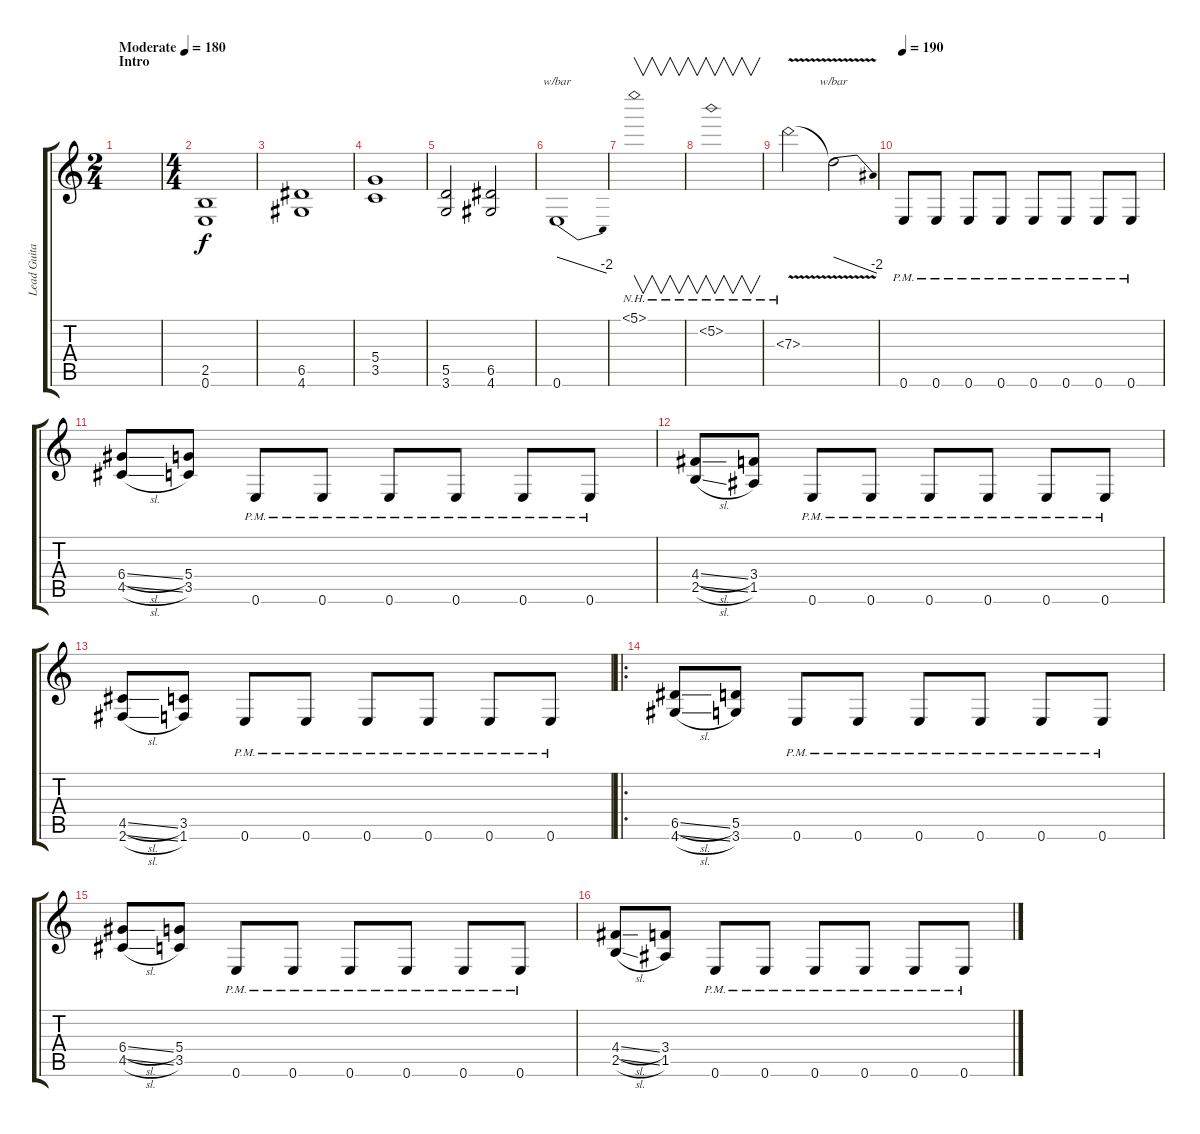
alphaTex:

\track ("Lead Guitar" "Lead Guita") {instrument distortionguitar}
\staff {score tabs}
\tuning (E4 B3 G3 D3 A2 E2) {hide}
\ts (2 4)
\section ("" "Intro")
\tempo (180 "Moderate")
\clef g2
\ks c
|
\ts (4 4)
(2.5 0.6).1 |
(6.5 4.6).1 |
(5.4 3.5).1 |
(5.5 3.6).2 (6.5 4.6).2 |
0.6.1{tbe (dive default 0 0 60 -8)} |
5.1{nh}.1{v} |
5.2{nh}.1{v} |
7.3{nh v}.2 7.3{t}.2{tbe (dive default 0 0 60 -8)} |
\tempo 190
0.6{pm}.8 0.6{pm}.8 0.6{pm}.8 0.6{pm}.8 0.6{pm}.8 0.6{pm}.8 0.6{pm}.8 0.6{pm}.8 |
(6.4{sl} 4.5{sl}).8 (5.4 3.5).8 0.6{pm}.8 0.6{pm}.8 0.6{pm}.8 0.6{pm}.8 0.6{pm}.8 0.6{pm}.8 |
(4.4{sl} 2.5{sl}).8 (3.4 1.5).8 0.6{pm}.8 0.6{pm}.8 0.6{pm}.8 0.6{pm}.8 0.6{pm}.8 0.6{pm}.8 |
(4.5{sl} 2.6{sl}).8 (3.5 1.6).8 0.6{pm}.8 0.6{pm}.8 0.6{pm}.8 0.6{pm}.8 0.6{pm}.8 0.6{pm}.8 |
\ro
(6.5{sl} 4.6{sl}).8 (5.5 3.6).8 0.6{pm}.8 0.6{pm}.8 0.6{pm}.8 0.6{pm}.8 0.6{pm}.8 0.6{pm}.8 |
(6.4{sl} 4.5{sl}).8 (5.4 3.5).8 0.6{pm}.8 0.6{pm}.8 0.6{pm}.8 0.6{pm}.8 0.6{pm}.8 0.6{pm}.8 |
(4.4{sl} 2.5{sl}).8 (3.4 1.5).8 0.6{pm}.8 0.6{pm}.8 0.6{pm}.8 0.6{pm}.8 0.6{pm}.8 0.6{pm}.8
